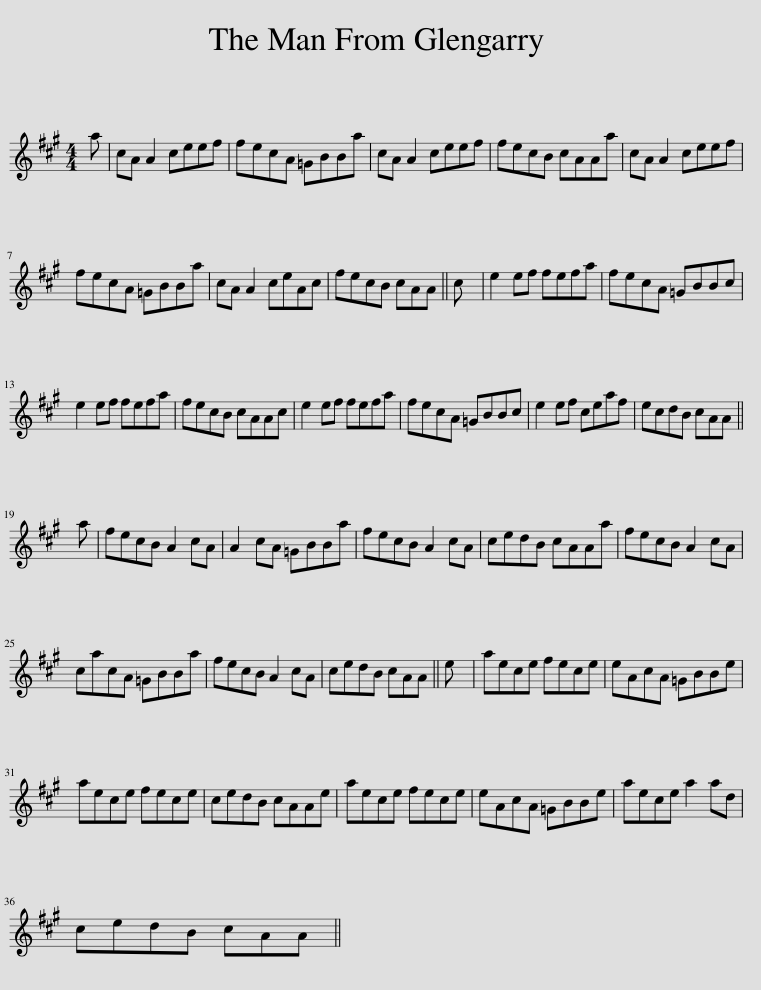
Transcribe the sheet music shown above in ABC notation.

X:1
L:1/8
M:4/4
I:linebreak $
K:A
V:1 treble
V:1
 a | cA A2 ceef | fecA =GBBa | cA A2 ceef | fecB cAAa | %5
 cA A2 ceef |$ fecA =GBBa | cA A2 ceAc | fecB cAA || c | %10
 e2 ef fefa | fecA =GBBc |$ e2 ef fefa | fecB cAAc | e2 ef fefa | %15
 fecA =GBBc | e2 ef ceaf | ecdB cAA ||$ a | fecB A2 cA | %20
 A2 cA =GBBa | fecB A2 cA | cedB cAAa | fecB A2 cA |$ cacA =GBBa | %25
 fecB A2 cA | cedB cAA || e | aece fece | eAcA =GBBe |$ %30
 aece fece | cedB cAAe | aece fece | eAcA =GBBe | aece a2 ad |$ %35
 cedB cAA || %36
